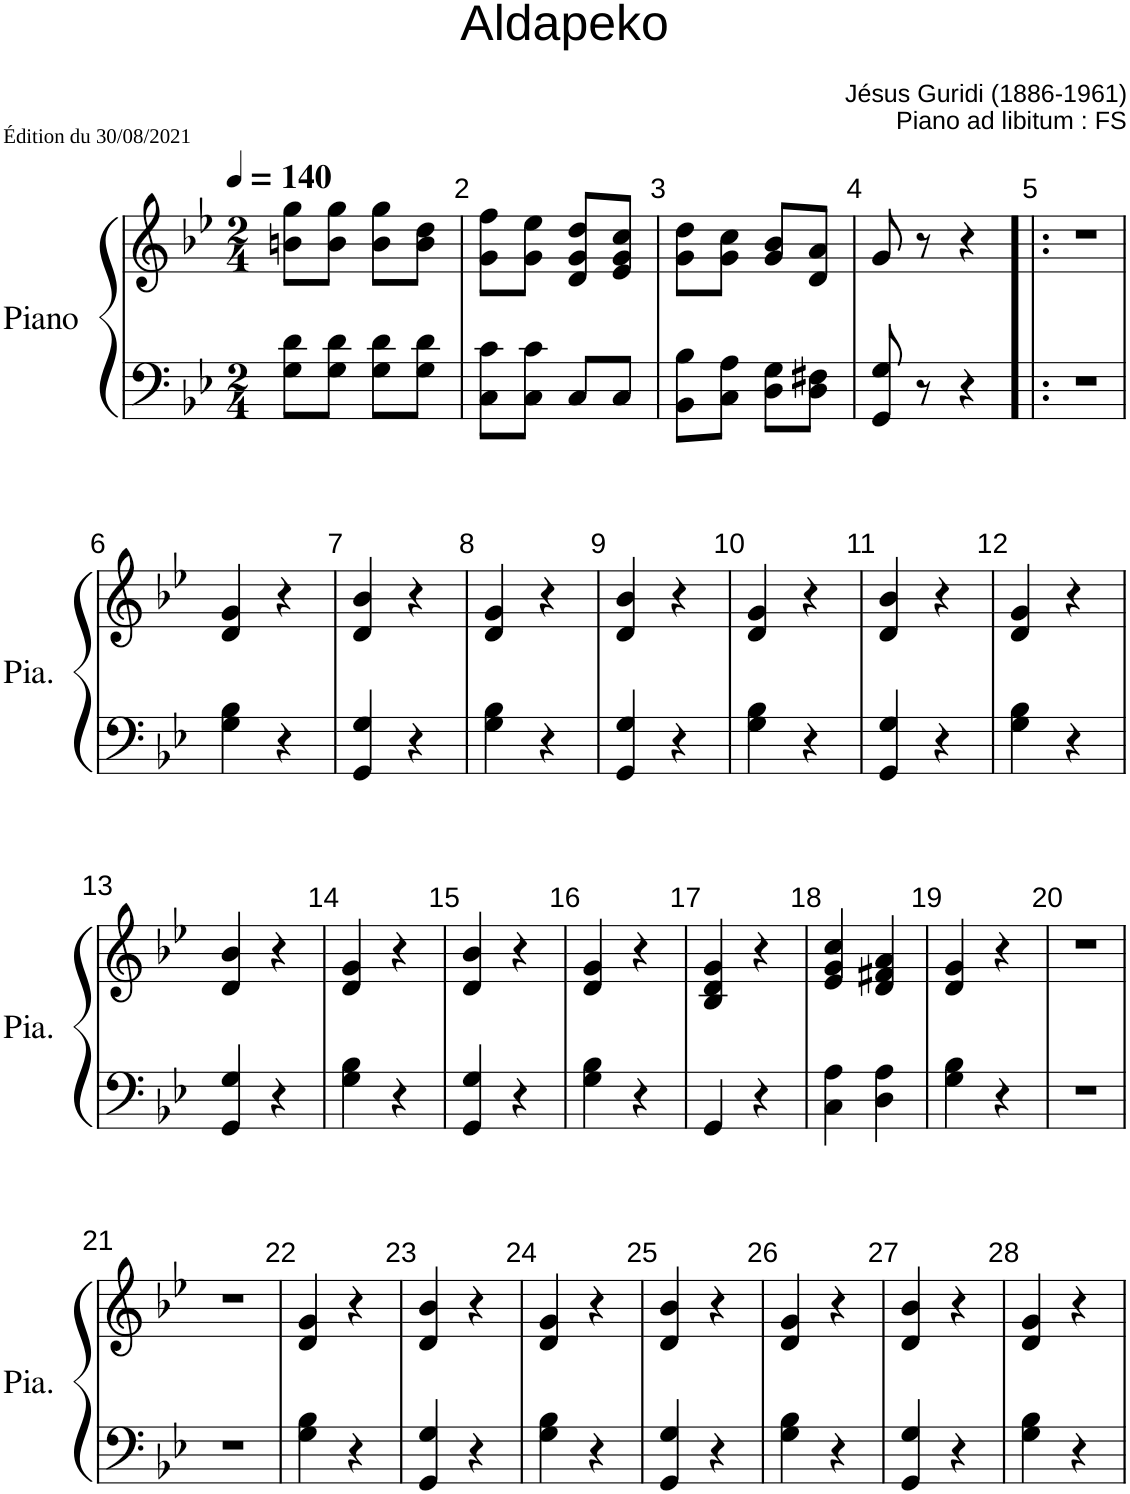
**kern	**kern
*part1	*part1
*staff2	*staff1
*I"Piano	*
*I'Pia.	*
*clefF4	*clefG2
*k[b-e-]	*k[b-e-]
*M2/4	*M2/4
*MM140	*MM140
=1	=1
8G\ 8d\L	8bn\ 8gg\L
8G\ 8d\J	8b\ 8gg\J
8G\ 8d\L	8b\ 8gg\L
8G\ 8d\J	8b\ 8dd\J
=2	=2
8C\ 8c\L	8g\ 8ff\L
8C\ 8c\J	8g\ 8ee-\J
8C/L	8d/ 8g/ 8dd/L
8C/J	8e-/ 8g/ 8cc/J
=3	=3
8BB-\ 8B-\L	8g\ 8dd\L
8C\ 8A\J	8g\ 8cc\J
8D\ 8G\L	8g/ 8b-/L
8D\ 8F#X\J	8d/ 8a/J
=4	=4
8GG/ 8G/	8g/
8r	8r
4r	4r
=5!|:	=5!|:
2r	2r
!!LO:LB:g=z
=6	=6
4G\ 4B-\	4d/ 4g/
4r	4r
=7	=7
4GG/ 4G/	4d/ 4b-/
4r	4r
=8	=8
4G\ 4B-\	4d/ 4g/
4r	4r
=9	=9
4GG/ 4G/	4d/ 4b-/
4r	4r
=10	=10
4G\ 4B-\	4d/ 4g/
4r	4r
=11	=11
4GG/ 4G/	4d/ 4b-/
4r	4r
=12	=12
4G\ 4B-\	4d/ 4g/
4r	4r
!!LO:LB:g=z
=13	=13
4GG/ 4G/	4d/ 4b-/
4r	4r
=14	=14
4G\ 4B-\	4d/ 4g/
4r	4r
=15	=15
4GG/ 4G/	4d/ 4b-/
4r	4r
=16	=16
4G\ 4B-\	4d/ 4g/
4r	4r
=17	=17
4GG/	4B-/ 4d/ 4g/
4r	4r
=18	=18
4C\ 4A\	4e-/ 4g/ 4cc/
4D\ 4A\	4d/ 4f#X/ 4a/
=19	=19
4G\ 4B-\	4d/ 4g/
4r	4r
=20	=20
2r	2r
!!LO:LB:g=z
=21	=21
2r	2r
=22	=22
4G\ 4B-\	4d/ 4g/
4r	4r
=23	=23
4GG/ 4G/	4d/ 4b-/
4r	4r
=24	=24
4G\ 4B-\	4d/ 4g/
4r	4r
=25	=25
4GG/ 4G/	4d/ 4b-/
4r	4r
=26	=26
4G\ 4B-\	4d/ 4g/
4r	4r
=27	=27
4GG/ 4G/	4d/ 4b-/
4r	4r
=28	=28
4G\ 4B-\	4d/ 4g/
4r	4r
=	=
*-	*-
